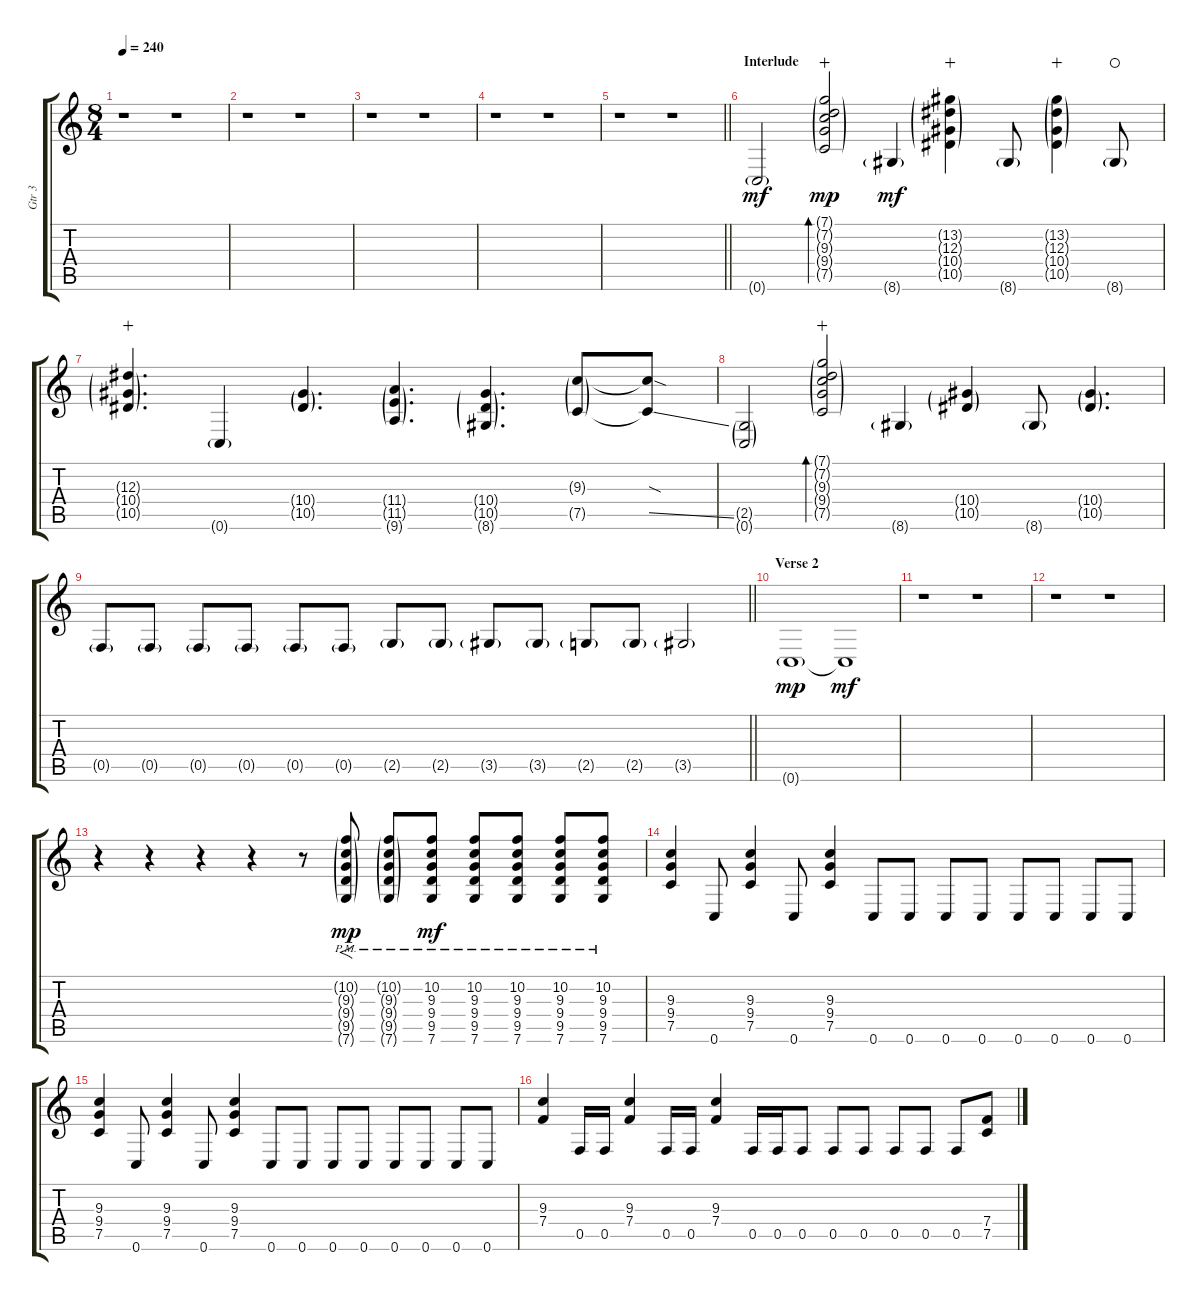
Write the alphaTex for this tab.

\track ("Gtr 3" "Gtr 3") {instrument overdrivenguitar}
\staff {score tabs}
\tuning (C4 G3 Eb3 Bb2 F2 C2) {hide}
\ts (8 4)
\tempo 240
\clef g2
\ks c
r.1{dy mf} r.1 |
r.1 r.1 |
r.1 r.1 |
r.1 r.1 |
\barLineRight lightlight
r.1 r.1 |
\section ("" "Interlude")
0.6{g}.2 (7.1{g} 7.2{g} 9.3{g} 9.4{g} 7.5{g}).2{bd 60 dy mp wahc} 8.6{g}.4{dy mf} (13.2{g} 12.3{g} 10.4{g} 10.5{g}).4{wahc} 8.6{g}.8 (13.2{g} 12.3{g} 10.4{g} 10.5{g}).4{wahc} 8.6{g}.8{waho} |
(12.3{g} 10.4{g} 10.5{g}).4{d wahc} 0.6{g}.4 (10.4{g} 10.5{g}).4{d} (11.4{g} 11.5{g} 9.6{g}).4{d} (10.4{g} 10.5{g} 8.6{g}).4{d} (9.3{g} 7.5{g}).8 (9.3{sod t} 7.5{ss t}).8 |
(2.5{g} 0.6{g}).2 (7.1{g} 7.2{g} 9.3{g} 9.4{g} 7.5{g}).2{bd 60 wahc} 8.6{g}.4 (10.4{g} 10.5{g}).4 8.6{g}.8 (10.4{g} 10.5{g}).4{d} |
\barLineRight lightlight
0.5{g}.8 0.5{g}.8 0.5{g}.8 0.5{g}.8 0.5{g}.8 0.5{g}.8 2.5{g}.8 2.5{g}.8 3.5{g}.8 3.5{g}.8 2.5{g}.8 2.5{g}.8 3.5{g}.2 |
\section ("" "Verse 2")
0.6{g}.1{dy mp} 0.6{t}.1{dy mf} |
r.1 r.1 |
r.1 r.1 |
r.4 r.4 r.4 r.4 r.8 (10.2{g pm} 9.3{g pm} 9.4{g pm} 9.5{g pm} 7.6{g pm}).8{f dy mp} (10.2{g pm} 9.3{g pm} 9.4{g pm} 9.5{g pm} 7.6{g pm}).8 (10.2{pm} 9.3{pm} 9.4{pm} 9.5{pm} 7.6{pm}).8{dy mf} (10.2{pm} 9.3{pm} 9.4{pm} 9.5{pm} 7.6{pm}).8 (10.2{pm} 9.3{pm} 9.4{pm} 9.5{pm} 7.6{pm}).8 (10.2{pm} 9.3{pm} 9.4{pm} 9.5{pm} 7.6{pm}).8 (10.2{pm} 9.3{pm} 9.4{pm} 9.5{pm} 7.6{pm}).8 |
(9.3 9.4 7.5).4 0.6.8 (9.3 9.4 7.5).4 0.6.8 (9.3 9.4 7.5).4 0.6.8 0.6.8 0.6.8 0.6.8 0.6.8 0.6.8 0.6.8 0.6.8 |
(9.3 9.4 7.5).4 0.6.8 (9.3 9.4 7.5).4 0.6.8 (9.3 9.4 7.5).4 0.6.8 0.6.8 0.6.8 0.6.8 0.6.8 0.6.8 0.6.8 0.6.8 |
(9.3 7.4).4 0.5.16 0.5.16 (9.3 7.4).4 0.5.16 0.5.16 (9.3 7.4).4 0.5.16 0.5.16 0.5.8 0.5.8 0.5.8 0.5.8 0.5.8 0.5.8 (7.4 7.5).8
